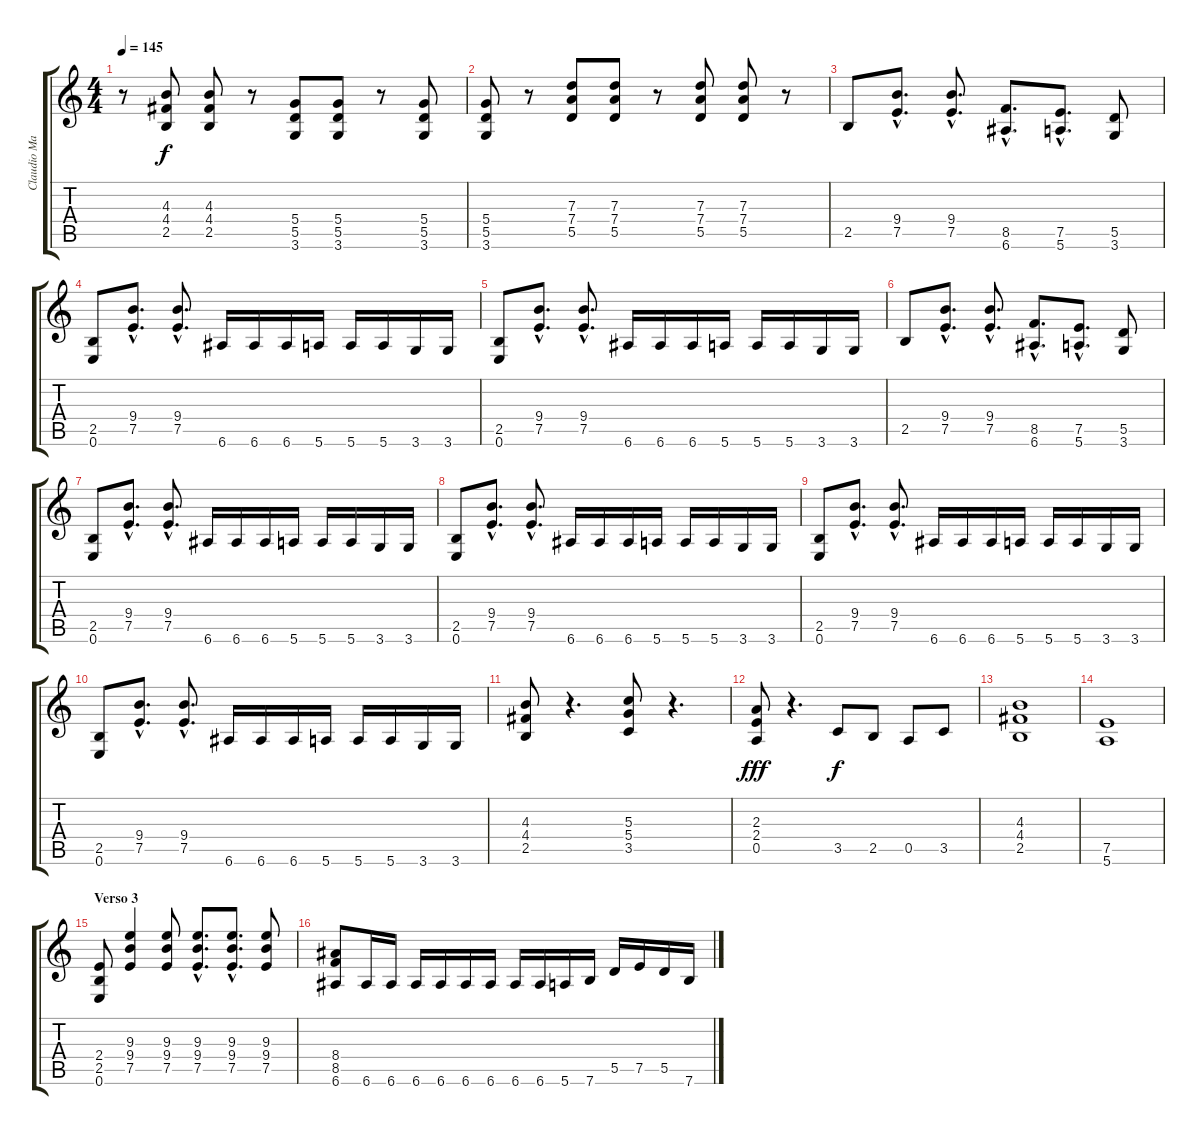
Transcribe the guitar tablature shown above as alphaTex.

\track ("Claudio Marciello (Gtr 2)" "Claudio Ma") {instrument distortionguitar}
\staff {score tabs}
\tuning (E4 B3 G3 D3 A2 E2) {hide}
\ts (4 4)
\tempo 145
\clef g2
\ks c
r.8{dy f} (4.3 4.4 2.5).8 (4.3 4.4 2.5).8 r.8 (5.4 5.5 3.6).8 (5.4 5.5 3.6).8 r.8 (5.4 5.5 3.6).8 |
(5.4 5.5 3.6).8 r.8 (7.3 7.4 5.5).8 (7.3 7.4 5.5).8 r.8 (7.3 7.4 5.5).8 (7.3 7.4 5.5).8 r.8 |
2.5.8 (9.4{hac} 7.5{hac}).8{d} (9.4{hac} 7.5{hac}).8{d} (8.5{hac} 6.6{hac}).8{d} (7.5{hac} 5.6{hac}).8{d} (5.5 3.6).8 |
(2.5 0.6).8 (9.4{hac} 7.5{hac}).8{d} (9.4{hac} 7.5{hac}).8{d} 6.6.16 6.6.16 6.6.16 5.6.16 5.6.16 5.6.16 3.6.16 3.6.16 |
(2.5 0.6).8 (9.4{hac} 7.5{hac}).8{d} (9.4{hac} 7.5{hac}).8{d} 6.6.16 6.6.16 6.6.16 5.6.16 5.6.16 5.6.16 3.6.16 3.6.16 |
2.5.8 (9.4{hac} 7.5{hac}).8{d} (9.4{hac} 7.5{hac}).8{d} (8.5{hac} 6.6{hac}).8{d} (7.5{hac} 5.6{hac}).8{d} (5.5 3.6).8 |
(2.5 0.6).8 (9.4{hac} 7.5{hac}).8{d} (9.4{hac} 7.5{hac}).8{d} 6.6.16 6.6.16 6.6.16 5.6.16 5.6.16 5.6.16 3.6.16 3.6.16 |
(2.5 0.6).8 (9.4{hac} 7.5{hac}).8{d} (9.4{hac} 7.5{hac}).8{d} 6.6.16 6.6.16 6.6.16 5.6.16 5.6.16 5.6.16 3.6.16 3.6.16 |
(2.5 0.6).8 (9.4{hac} 7.5{hac}).8{d} (9.4{hac} 7.5{hac}).8{d} 6.6.16 6.6.16 6.6.16 5.6.16 5.6.16 5.6.16 3.6.16 3.6.16 |
(2.5 0.6).8 (9.4{hac} 7.5{hac}).8{d} (9.4{hac} 7.5{hac}).8{d} 6.6.16 6.6.16 6.6.16 5.6.16 5.6.16 5.6.16 3.6.16 3.6.16 |
(4.3 4.4 2.5).8 r.4{d} (5.3 5.4 3.5).8 r.4{d} |
(2.3 2.4 0.5).8{dy fff} r.4{d} 3.5.8{dy f} 2.5.8 0.5.8 3.5.8 |
(4.3 4.4 2.5).1 |
(7.5 5.6).1 |
\section ("" "Verso 3")
(2.4 2.5 0.6).8 (9.3 9.4 7.5).4 (9.3 9.4 7.5).8 (9.3{hac} 9.4{hac} 7.5{hac}).8{d} (9.3{hac} 9.4{hac} 7.5{hac}).8{d} (9.3 9.4 7.5).8 |
(8.4 8.5 6.6).8 6.6.16 6.6.16 6.6.16 6.6.16 6.6.16 6.6.16 6.6.16 6.6.16 5.6.16 7.6.16 5.5.16 7.5.16 5.5.16 7.6.16
